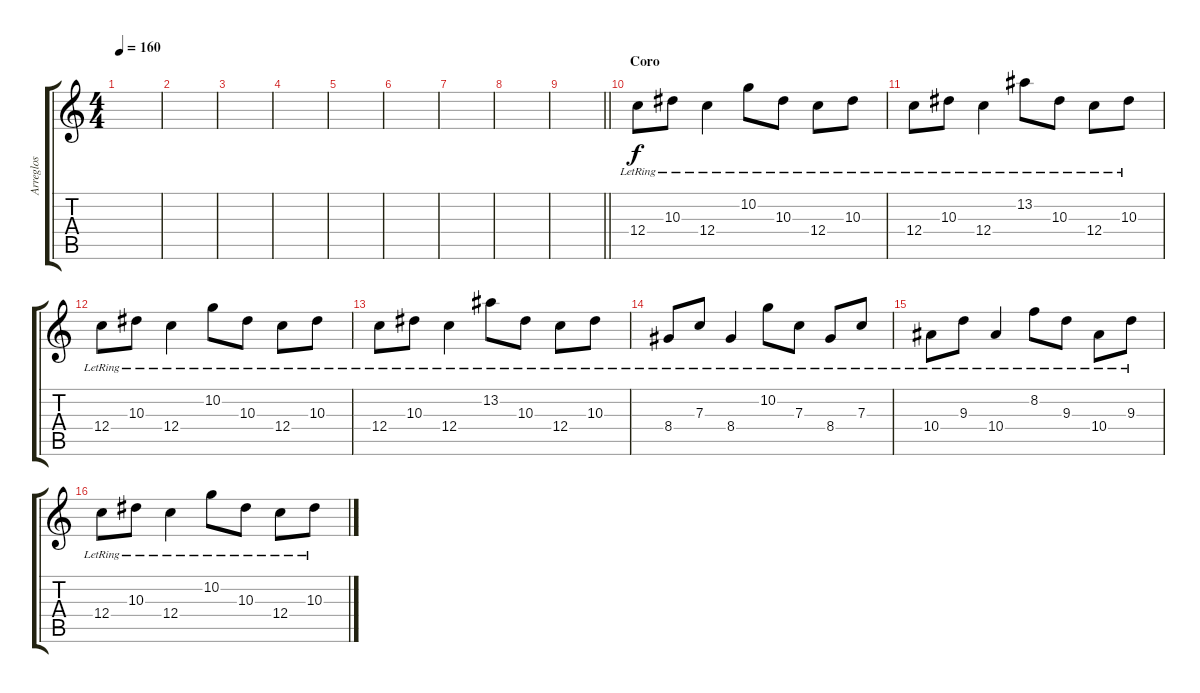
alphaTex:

\track ("Arreglos" "Arreglos") {instrument overdrivenguitar}
\staff {score tabs}
\tuning (D4 A3 F3 C3 G2 C2) {hide}
\ts (4 4)
\tempo 160
\clef g2
\ks c
|
|
|
|
|
|
|
|
\barLineRight lightlight
|
\section ("" "Coro")
12.4{lr}.8 10.3{lr}.8 12.4{lr}.4 10.2{lr}.8 10.3{lr}.8 12.4{lr}.8 10.3{lr}.8 |
12.4{lr}.8 10.3{lr}.8 12.4{lr}.4 13.2{lr}.8 10.3{lr}.8 12.4{lr}.8 10.3{lr}.8 |
12.4{lr}.8 10.3{lr}.8 12.4{lr}.4 10.2{lr}.8 10.3{lr}.8 12.4{lr}.8 10.3{lr}.8 |
12.4{lr}.8 10.3{lr}.8 12.4{lr}.4 13.2{lr}.8 10.3{lr}.8 12.4{lr}.8 10.3{lr}.8 |
8.4{lr}.8 7.3{lr}.8 8.4{lr}.4 10.2{lr}.8 7.3{lr}.8 8.4{lr}.8 7.3{lr}.8 |
10.4{lr}.8 9.3{lr}.8 10.4{lr}.4 8.2{lr}.8 9.3{lr}.8 10.4{lr}.8 9.3{lr}.8 |
12.4{lr}.8 10.3{lr}.8 12.4{lr}.4 10.2{lr}.8 10.3{lr}.8 12.4{lr}.8 10.3{lr}.8
